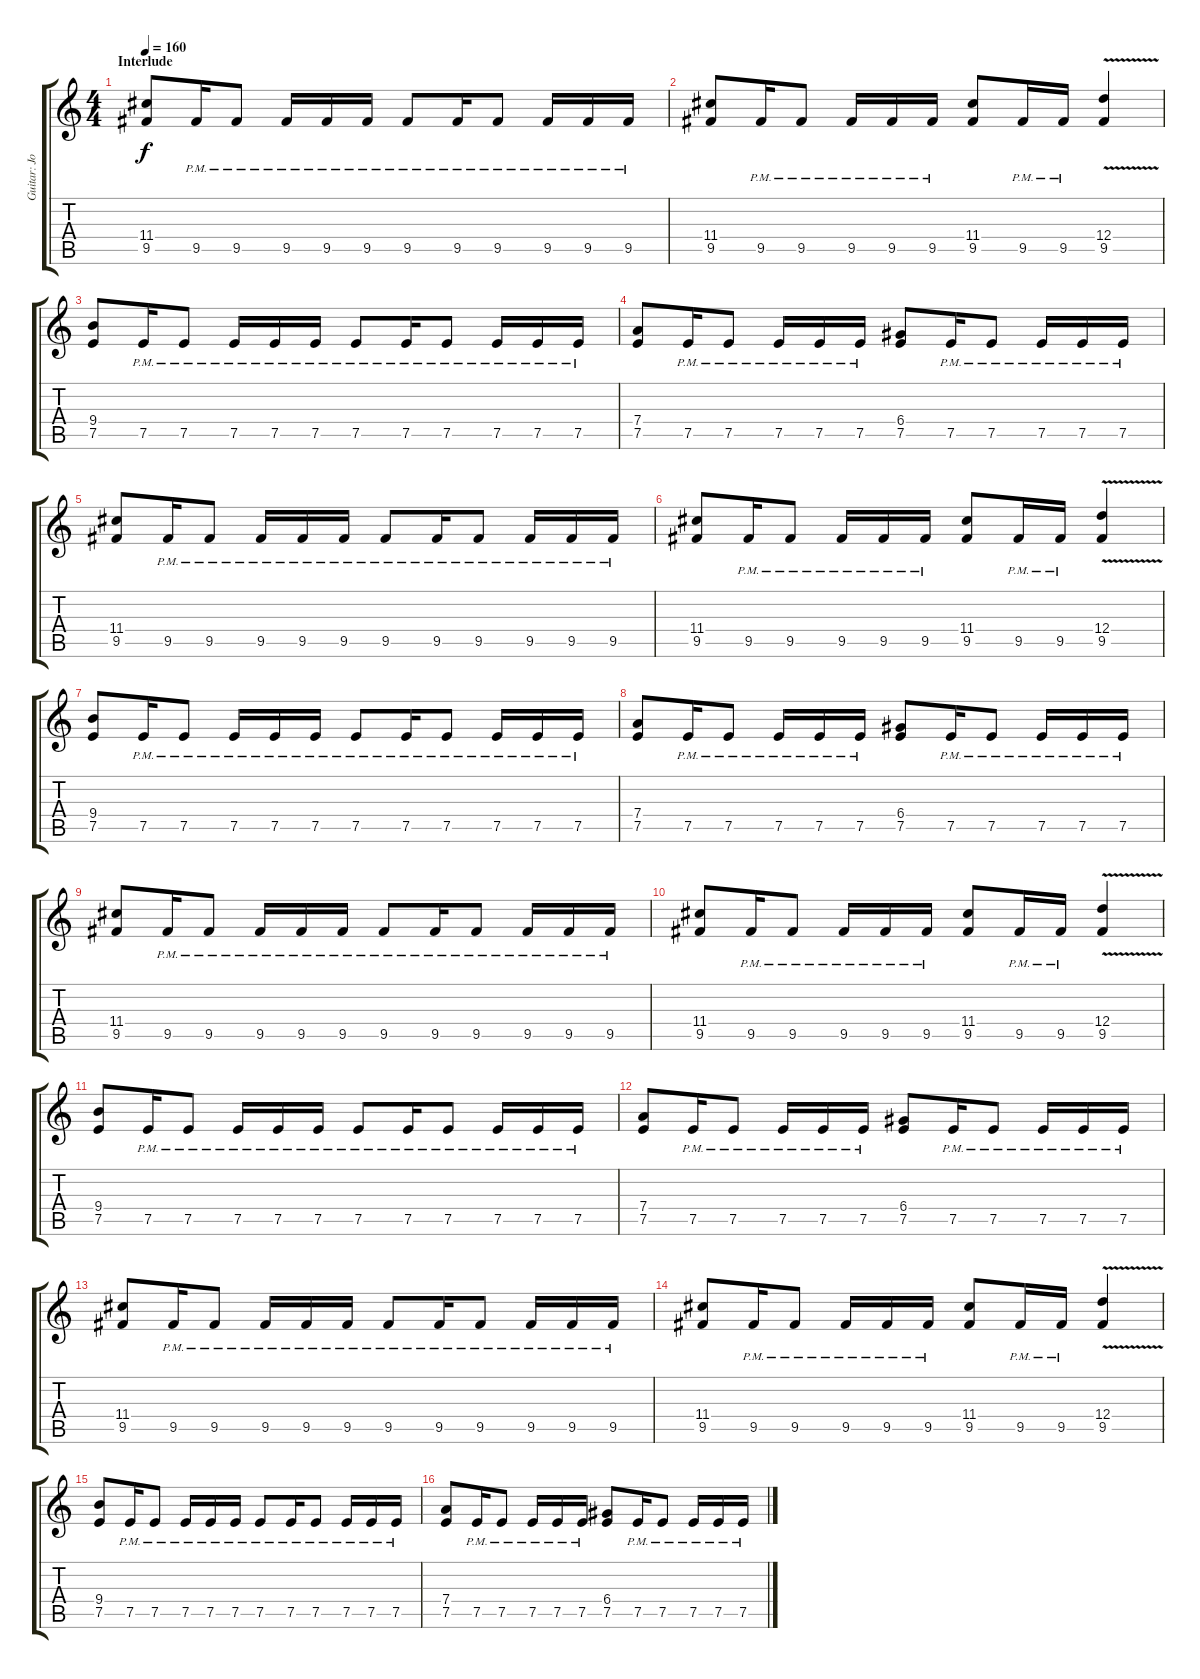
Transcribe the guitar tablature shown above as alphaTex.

\track ("Guitar: Jonny Nesta" "Guitar: Jo") {instrument distortionguitar}
\staff {score tabs}
\tuning (E4 B3 G3 D3 A2 E2) {hide}
\ts (4 4)
\section ("" "Interlude")
\tempo 160
\clef g2
\ks c
(11.4 9.5).8{dy f} 9.5{pm}.16 9.5{pm}.8 9.5{pm}.16 9.5{pm}.16 9.5{pm}.16 9.5{pm}.8 9.5{pm}.16 9.5{pm}.8 9.5{pm}.16 9.5{pm}.16 9.5{pm}.16 |
(11.4 9.5).8 9.5{pm}.16 9.5{pm}.8 9.5{pm}.16 9.5{pm}.16 9.5{pm}.16 (11.4 9.5).8 9.5{pm}.16 9.5{pm}.16 (12.4{v} 9.5{v}).4 |
(9.4 7.5).8 7.5{pm}.16 7.5{pm}.8 7.5{pm}.16 7.5{pm}.16 7.5{pm}.16 7.5{pm}.8 7.5{pm}.16 7.5{pm}.8 7.5{pm}.16 7.5{pm}.16 7.5{pm}.16 |
(7.4 7.5).8 7.5{pm}.16 7.5{pm}.8 7.5{pm}.16 7.5{pm}.16 7.5{pm}.16 (6.4 7.5).8 7.5{pm}.16 7.5{pm}.8 7.5{pm}.16 7.5{pm}.16 7.5{pm}.16 |
(11.4 9.5).8 9.5{pm}.16 9.5{pm}.8 9.5{pm}.16 9.5{pm}.16 9.5{pm}.16 9.5{pm}.8 9.5{pm}.16 9.5{pm}.8 9.5{pm}.16 9.5{pm}.16 9.5{pm}.16 |
(11.4 9.5).8 9.5{pm}.16 9.5{pm}.8 9.5{pm}.16 9.5{pm}.16 9.5{pm}.16 (11.4 9.5).8 9.5{pm}.16 9.5{pm}.16 (12.4{v} 9.5{v}).4 |
(9.4 7.5).8 7.5{pm}.16 7.5{pm}.8 7.5{pm}.16 7.5{pm}.16 7.5{pm}.16 7.5{pm}.8 7.5{pm}.16 7.5{pm}.8 7.5{pm}.16 7.5{pm}.16 7.5{pm}.16 |
(7.4 7.5).8 7.5{pm}.16 7.5{pm}.8 7.5{pm}.16 7.5{pm}.16 7.5{pm}.16 (6.4 7.5).8 7.5{pm}.16 7.5{pm}.8 7.5{pm}.16 7.5{pm}.16 7.5{pm}.16 |
(11.4 9.5).8 9.5{pm}.16 9.5{pm}.8 9.5{pm}.16 9.5{pm}.16 9.5{pm}.16 9.5{pm}.8 9.5{pm}.16 9.5{pm}.8 9.5{pm}.16 9.5{pm}.16 9.5{pm}.16 |
(11.4 9.5).8 9.5{pm}.16 9.5{pm}.8 9.5{pm}.16 9.5{pm}.16 9.5{pm}.16 (11.4 9.5).8 9.5{pm}.16 9.5{pm}.16 (12.4{v} 9.5{v}).4 |
(9.4 7.5).8 7.5{pm}.16 7.5{pm}.8 7.5{pm}.16 7.5{pm}.16 7.5{pm}.16 7.5{pm}.8 7.5{pm}.16 7.5{pm}.8 7.5{pm}.16 7.5{pm}.16 7.5{pm}.16 |
(7.4 7.5).8 7.5{pm}.16 7.5{pm}.8 7.5{pm}.16 7.5{pm}.16 7.5{pm}.16 (6.4 7.5).8 7.5{pm}.16 7.5{pm}.8 7.5{pm}.16 7.5{pm}.16 7.5{pm}.16 |
(11.4 9.5).8 9.5{pm}.16 9.5{pm}.8 9.5{pm}.16 9.5{pm}.16 9.5{pm}.16 9.5{pm}.8 9.5{pm}.16 9.5{pm}.8 9.5{pm}.16 9.5{pm}.16 9.5{pm}.16 |
(11.4 9.5).8 9.5{pm}.16 9.5{pm}.8 9.5{pm}.16 9.5{pm}.16 9.5{pm}.16 (11.4 9.5).8 9.5{pm}.16 9.5{pm}.16 (12.4{v} 9.5{v}).4 |
(9.4 7.5).8 7.5{pm}.16 7.5{pm}.8 7.5{pm}.16 7.5{pm}.16 7.5{pm}.16 7.5{pm}.8 7.5{pm}.16 7.5{pm}.8 7.5{pm}.16 7.5{pm}.16 7.5{pm}.16 |
(7.4 7.5).8 7.5{pm}.16 7.5{pm}.8 7.5{pm}.16 7.5{pm}.16 7.5{pm}.16 (6.4 7.5).8 7.5{pm}.16 7.5{pm}.8 7.5{pm}.16 7.5{pm}.16 7.5{pm}.16
